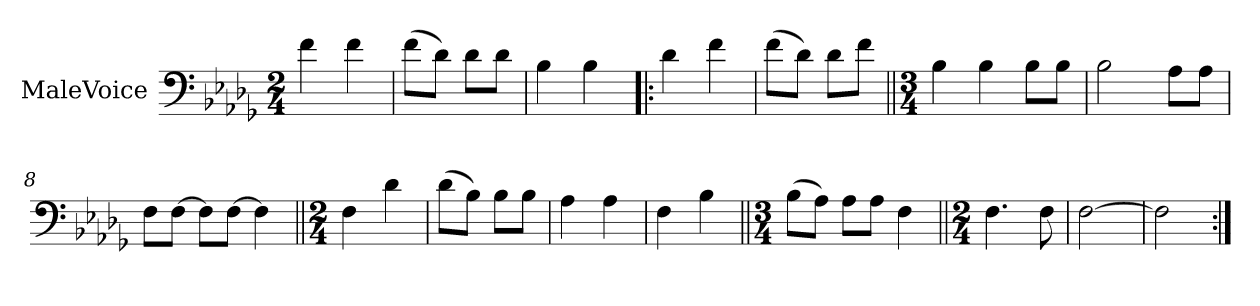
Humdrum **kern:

**kern
*part1
*staff1
*I"MaleVoice
*clefF4
*k[b-e-a-d-g-]
*M2/4
*MM100
=
4f
4f
=2
(8f\L
8d-\J)
8d-\L
8d-\J
=3
4B-
4B-
=4!|:
4d-
4f
=5
(8f\L
8d-\J)
8d-\L
8f\J
=6||
*M3/4
4B-
4B-
8B-\L
8B-\J
=7
2B-
8A-\L
8A-\J
=8
8F\L
[8F\J
8F\L]
[8F\J
4F]
=9||
*M2/4
4F
4d-
=10
(8d-\L
8B-\J)
8B-\L
8B-\J
=11
4A-
4A-
=12
4F
4B-
=13||
*M3/4
(8B-\L
8A-\J)
8A-\L
8A-\J
4F
=14||
*M2/4
4.F
8F
=15
[2F
=16
2F]
=:|!
*-
